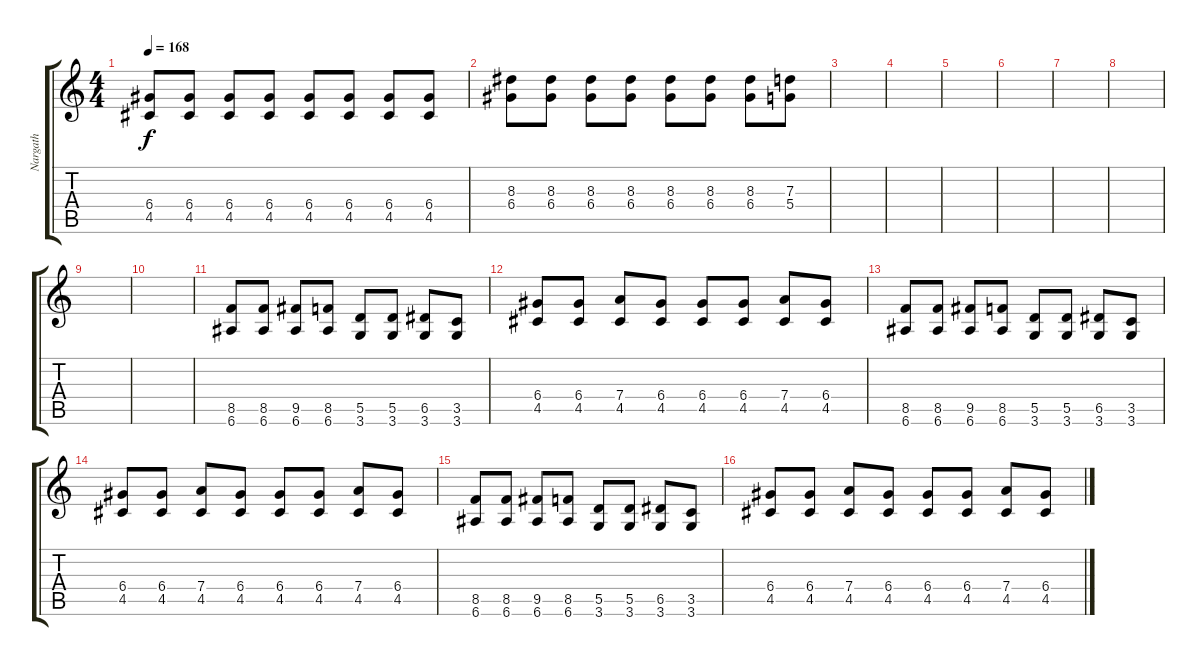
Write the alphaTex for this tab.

\track ("Nargath" "Nargath") {instrument distortionguitar}
\staff {score tabs}
\tuning (E4 B3 G3 D3 A2 E2) {hide}
\ts (4 4)
\tempo 168
\clef g2
\ks c
(6.4 4.5).8{dy f} (6.4 4.5).8 (6.4 4.5).8 (6.4 4.5).8 (6.4 4.5).8 (6.4 4.5).8 (6.4 4.5).8 (6.4 4.5).8 |
(8.3 6.4).8 (8.3 6.4).8 (8.3 6.4).8 (8.3 6.4).8 (8.3 6.4).8 (8.3 6.4).8 (8.3 6.4).8 (7.3 5.4).8 |
|
|
|
|
|
|
|
|
(8.5 6.6).8 (8.5 6.6).8 (9.5 6.6).8 (8.5 6.6).8 (5.5 3.6).8 (5.5 3.6).8 (6.5 3.6).8 (3.5 3.6).8 |
(6.4 4.5).8 (6.4 4.5).8 (7.4 4.5).8 (6.4 4.5).8 (6.4 4.5).8 (6.4 4.5).8 (7.4 4.5).8 (6.4 4.5).8 |
(8.5 6.6).8 (8.5 6.6).8 (9.5 6.6).8 (8.5 6.6).8 (5.5 3.6).8 (5.5 3.6).8 (6.5 3.6).8 (3.5 3.6).8 |
(6.4 4.5).8 (6.4 4.5).8 (7.4 4.5).8 (6.4 4.5).8 (6.4 4.5).8 (6.4 4.5).8 (7.4 4.5).8 (6.4 4.5).8 |
(8.5 6.6).8 (8.5 6.6).8 (9.5 6.6).8 (8.5 6.6).8 (5.5 3.6).8 (5.5 3.6).8 (6.5 3.6).8 (3.5 3.6).8 |
(6.4 4.5).8 (6.4 4.5).8 (7.4 4.5).8 (6.4 4.5).8 (6.4 4.5).8 (6.4 4.5).8 (7.4 4.5).8 (6.4 4.5).8
